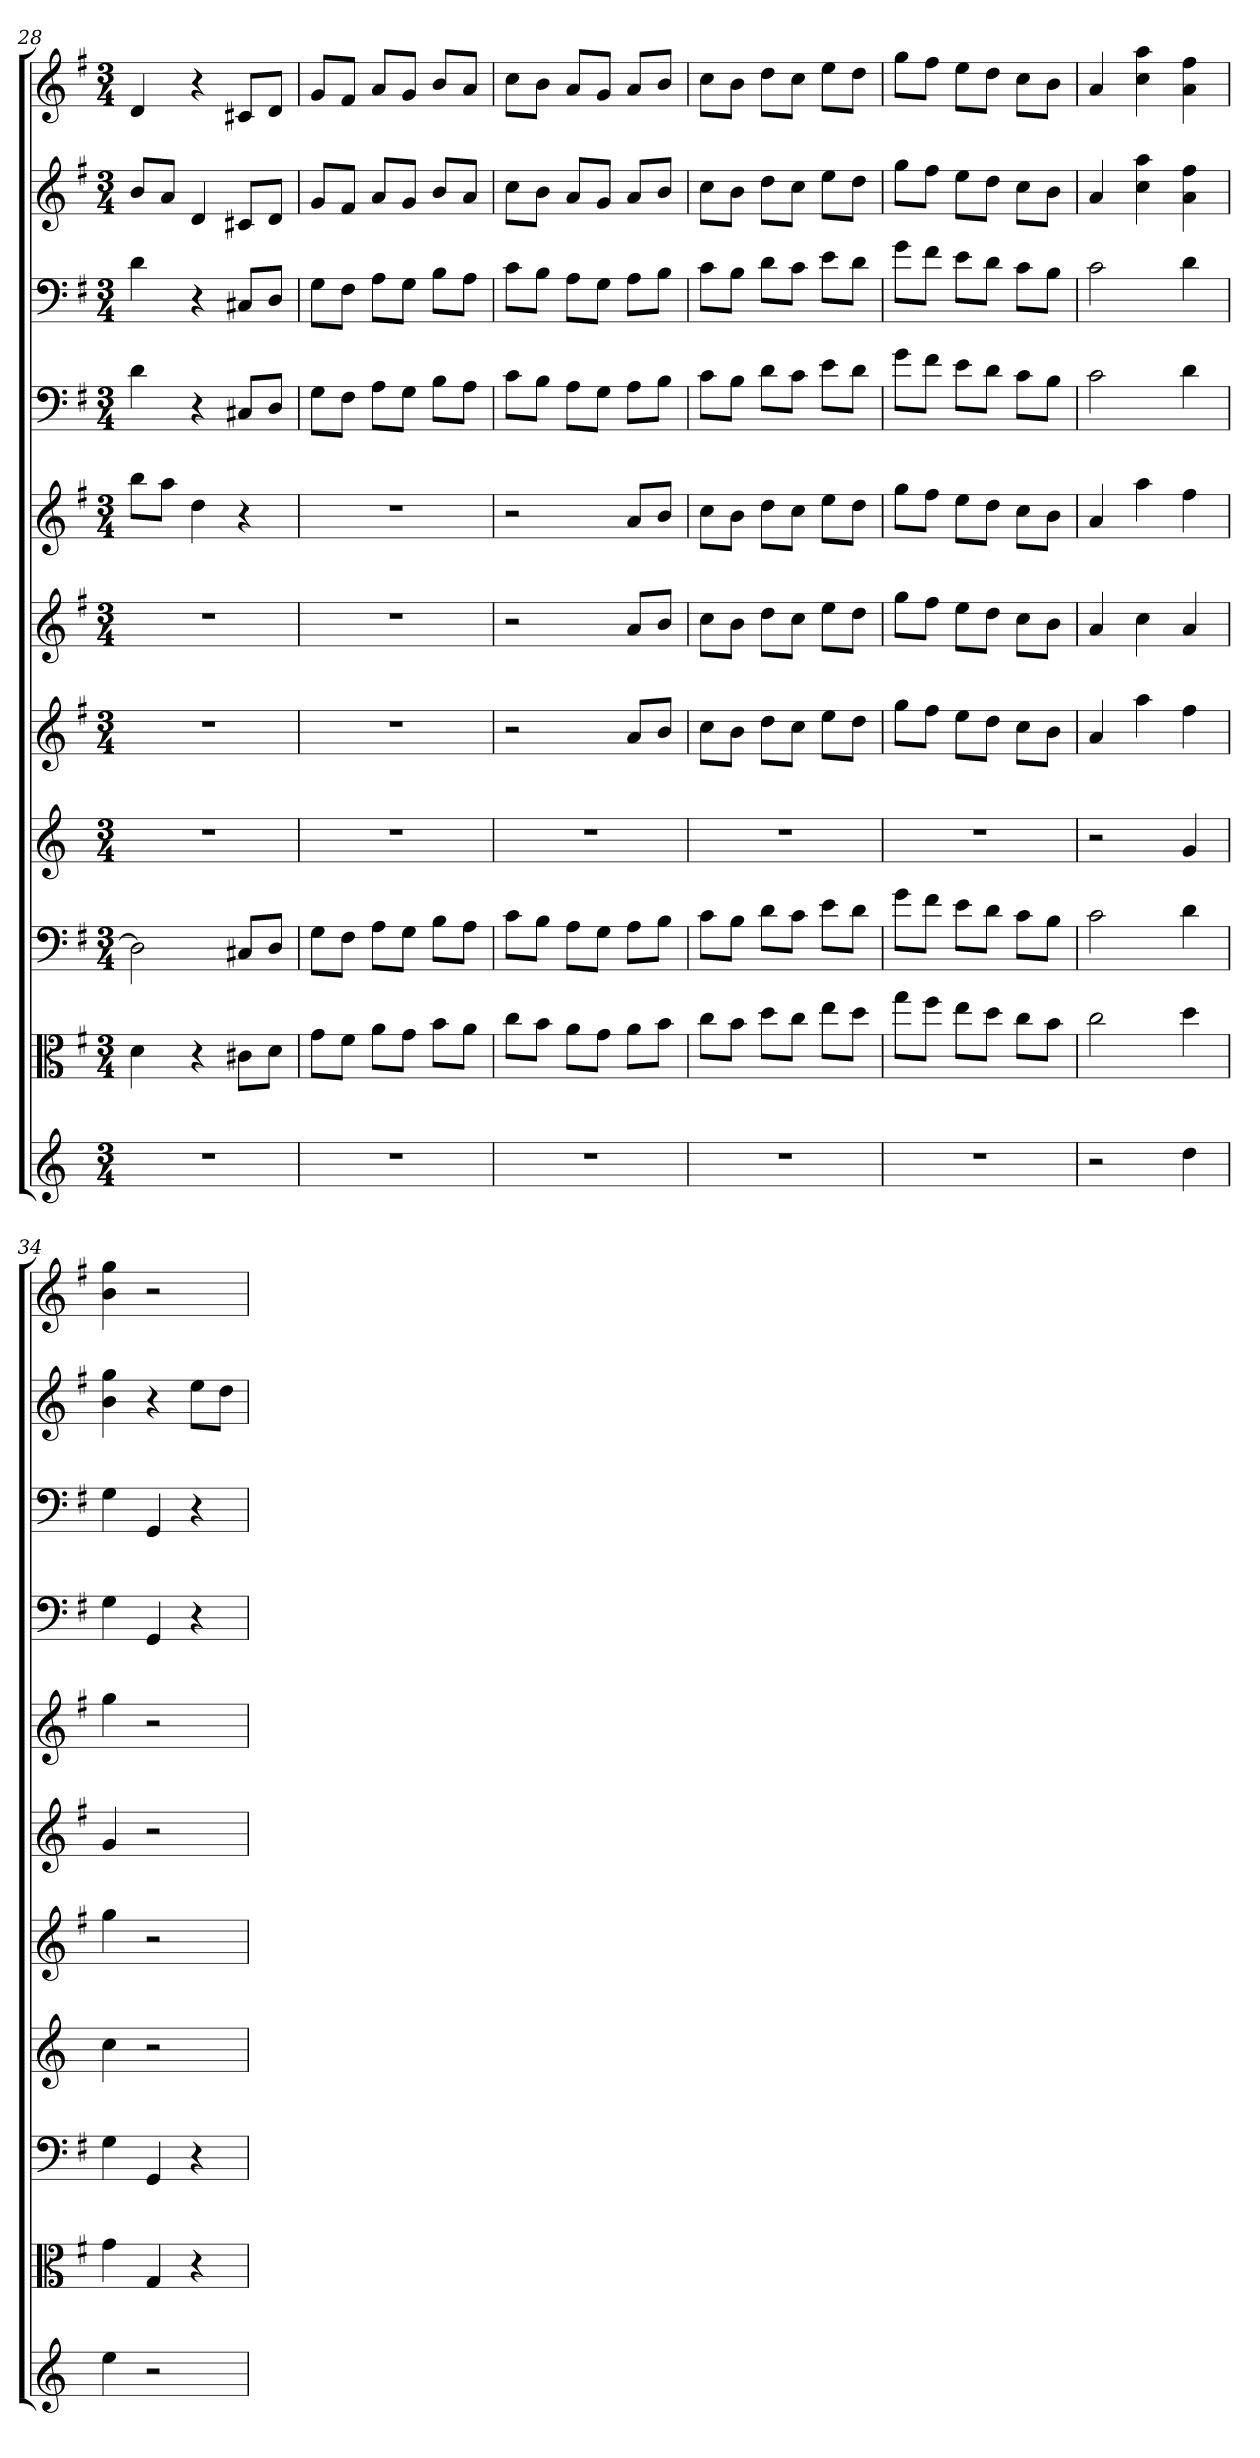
**kern	**kern	**kern	**kern	**kern	**kern	**kern	**kern	**kern	**kern	**kern
*part11	*part10	*part9	*part8	*part7	*part6	*part5	*part4	*part3	*part2	*part1
*staff11	*staff10	*staff9	*staff8	*staff7	*staff6	*staff5	*staff4	*staff3	*staff2	*staff1
*	*clefC3	*clefF4	*	*	*	*	*clefF4	*clefF4	*	*
*k[]	*k[f#]	*k[f#]	*k[]	*k[f#]	*k[f#]	*k[f#]	*k[f#]	*k[f#]	*k[f#]	*k[f#]
*M3/4	*M3/4	*M3/4	*M3/4	*M3/4	*M3/4	*M3/4	*M3/4	*M3/4	*M3/4	*M3/4
=28	=28	=28	=28	=28	=28	=28	=28	=28	=28	=28
2.r	4d	2D]	2.r	2.r	2.r	8bbL	4d	4d	8bL	4d
.	.	.	.	.	.	8aaJ	.	.	8aJ	.
.	4r	.	.	.	.	4dd	4r	4r	4d	4r
.	8c#X\L	8C#X/L	.	.	.	4r	8C#X/L	8C#X/L	8c#XL	8c#XL
.	8d\J	8D/J	.	.	.	.	8D/J	8D/J	8dJ	8dJ
=29	=29	=29	=29	=29	=29	=29	=29	=29	=29	=29
2.r	8g\L	8G\L	2.r	2.r	2.r	2.r	8G\L	8G\L	8gL	8gL
.	8f#\J	8F#\J	.	.	.	.	8F#\J	8F#\J	8f#J	8f#J
.	8a\L	8A\L	.	.	.	.	8A\L	8A\L	8aL	8aL
.	8g\J	8G\J	.	.	.	.	8G\J	8G\J	8gJ	8gJ
.	8b\L	8B\L	.	.	.	.	8B\L	8B\L	8bL	8bL
.	8a\J	8A\J	.	.	.	.	8A\J	8A\J	8aJ	8aJ
=30	=30	=30	=30	=30	=30	=30	=30	=30	=30	=30
2.r	8cc\L	8c\L	2.r	2r	2r	2r	8c\L	8c\L	8ccL	8ccL
.	8b\J	8B\J	.	.	.	.	8B\J	8B\J	8bJ	8bJ
.	8a\L	8A\L	.	.	.	.	8A\L	8A\L	8aL	8aL
.	8g\J	8G\J	.	.	.	.	8G\J	8G\J	8gJ	8gJ
.	8a\L	8A\L	.	8aL	8aL	8aL	8A\L	8A\L	8aL	8aL
.	8b\J	8B\J	.	8bJ	8bJ	8bJ	8B\J	8B\J	8bJ	8bJ
=31	=31	=31	=31	=31	=31	=31	=31	=31	=31	=31
2.r	8cc\L	8c\L	2.r	8ccL	8ccL	8ccL	8c\L	8c\L	8ccL	8ccL
.	8b\J	8B\J	.	8bJ	8bJ	8bJ	8B\J	8B\J	8bJ	8bJ
.	8dd\L	8d\L	.	8ddL	8ddL	8ddL	8d\L	8d\L	8ddL	8ddL
.	8cc\J	8c\J	.	8ccJ	8ccJ	8ccJ	8c\J	8c\J	8ccJ	8ccJ
.	8ee\L	8e\L	.	8eeL	8eeL	8eeL	8e\L	8e\L	8eeL	8eeL
.	8dd\J	8d\J	.	8ddJ	8ddJ	8ddJ	8d\J	8d\J	8ddJ	8ddJ
=32	=32	=32	=32	=32	=32	=32	=32	=32	=32	=32
2.r	8gg\L	8g\L	2.r	8ggL	8ggL	8ggL	8g\L	8g\L	8ggL	8ggL
.	8ff#\J	8f#\J	.	8ff#J	8ff#J	8ff#J	8f#\J	8f#\J	8ff#J	8ff#J
.	8ee\L	8e\L	.	8eeL	8eeL	8eeL	8e\L	8e\L	8eeL	8eeL
.	8dd\J	8d\J	.	8ddJ	8ddJ	8ddJ	8d\J	8d\J	8ddJ	8ddJ
.	8cc\L	8c\L	.	8ccL	8ccL	8ccL	8c\L	8c\L	8ccL	8ccL
.	8b\J	8B\J	.	8bJ	8bJ	8bJ	8B\J	8B\J	8bJ	8bJ
=33	=33	=33	=33	=33	=33	=33	=33	=33	=33	=33
2r	2cc	2c	2r	4a	4a	4a	2c	2c	4a	4a
.	.	.	.	4aa	4cc	4aa	.	.	4cc 4aa	4cc 4aa
4dd	4dd	4d	4g	4ff#	4a	4ff#	4d	4d	4a 4ff#	4a 4ff#
=34	=34	=34	=34	=34	=34	=34	=34	=34	=34	=34
4ee	4g	4G	4cc	4gg	4g	4gg	4G	4G	4b 4gg	4b 4gg
2r	4G	4GG	2r	2r	2r	2r	4GG	4GG	4r	2r
.	4r	4r	.	.	.	.	4r	4r	8eeL	.
.	.	.	.	.	.	.	.	.	8ddJ	.
=	=	=	=	=	=	=	=	=	=	=
*-	*-	*-	*-	*-	*-	*-	*-	*-	*-	*-
